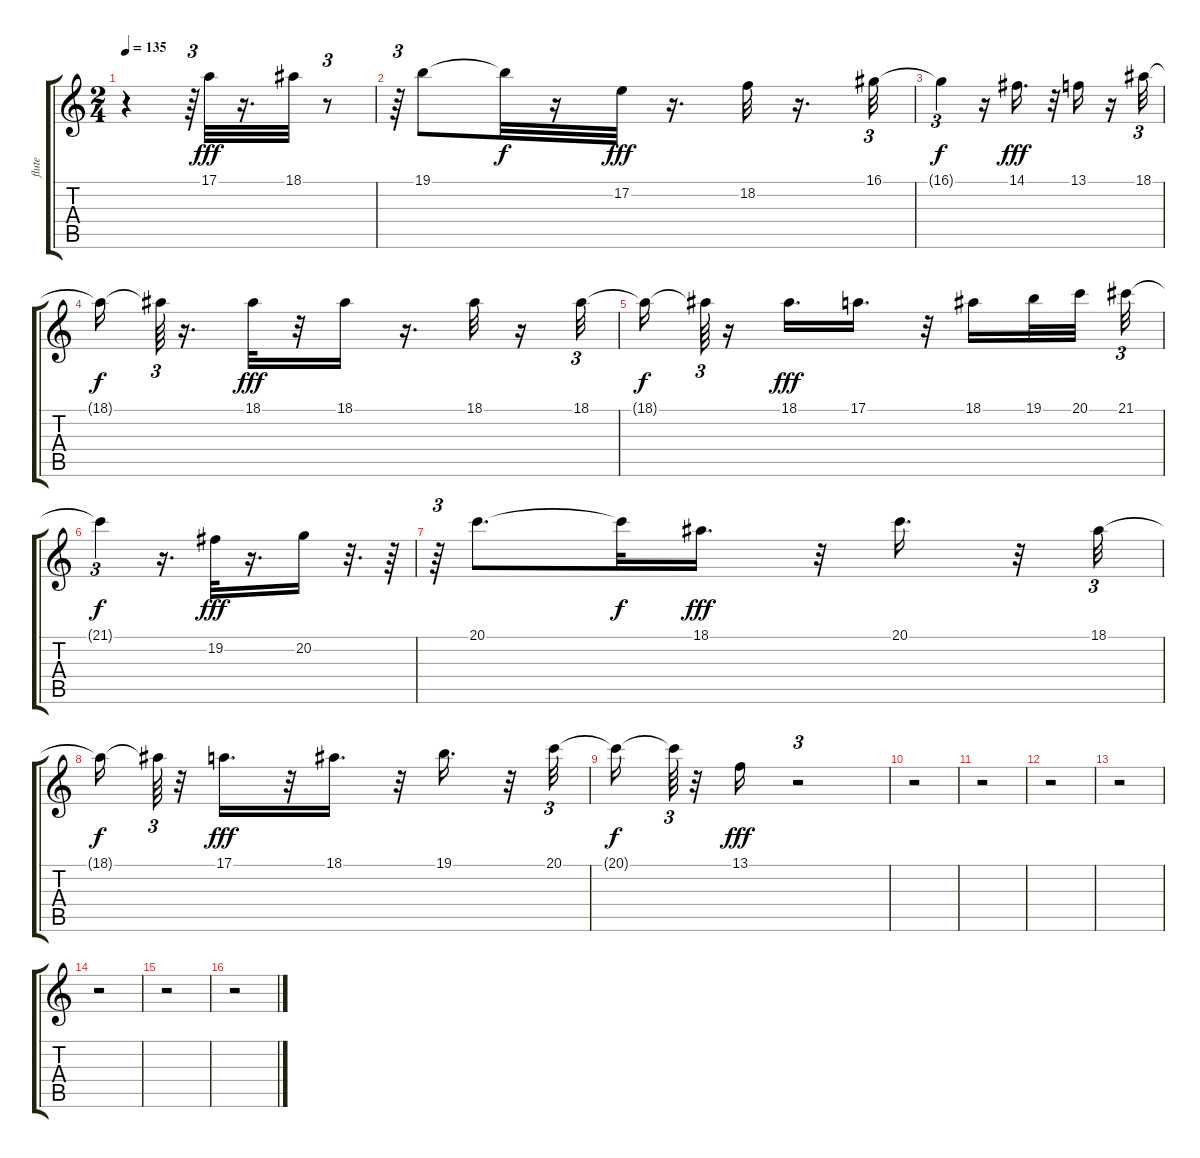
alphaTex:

\track ("flute" "flute") {instrument flute}
\staff {score tabs}
\tuning (E4 B3 G3 D3 A2 E2) {hide}
\ts (2 4)
\tempo 135
\clef g2
\ks c
r.4{dy mf} r.64{tu (3 2)} 17.1.32{dy fff} r.16{d} 18.1.32 r.8{tu (3 2)} |
r.64{tu (3 2)} 19.1.8 19.1{t}.32{dy f} r.16 17.2.32{dy fff} r.16{d} 18.2.32 r.16{d} 16.1.32{tu (3 2)} |
16.1{t}.4{tu (3 2) dy f} r.16 14.1.16{d dy fff} r.32 13.1.16 r.16 18.1.32{tu (3 2)} |
18.1{t}.16{dy f} 18.1{t}.64{tu (3 2)} r.16{d} 18.1.32{dy fff} r.32 18.1.16 r.16{d} 18.1.32 r.16 18.1.32{tu (3 2)} |
18.1{t}.16{dy f} 18.1{t}.64{tu (3 2)} r.16 18.1.16{d dy fff} 17.1.16{d} r.32 18.1.16 19.1.32 20.1.32 21.1.32{tu (3 2)} |
21.1{t}.4{tu (3 2) dy f} r.16{d} 19.2.32{dy fff} r.16{d} 20.2.16 r.32{d} r.64 |
r.64{tu (3 2)} 20.1.8{d} 20.1{t}.32{dy f} 18.1.16{d dy fff} r.32 20.1.16{d} r.32 18.1.32{tu (3 2)} |
18.1{t}.16{dy f} 18.1{t}.64{tu (3 2)} r.32 17.1.16{d dy fff} r.32 18.1.16{d} r.32 19.1.16{d} r.32 20.1.32{tu (3 2)} |
20.1{t}.16{dy f} 20.1{t}.64{tu (3 2)} r.32 13.1.16{dy fff} r.2{tu (3 2)} |
r.2 |
r.2 |
r.2 |
r.2 |
r.2 |
r.2 |
r.2
